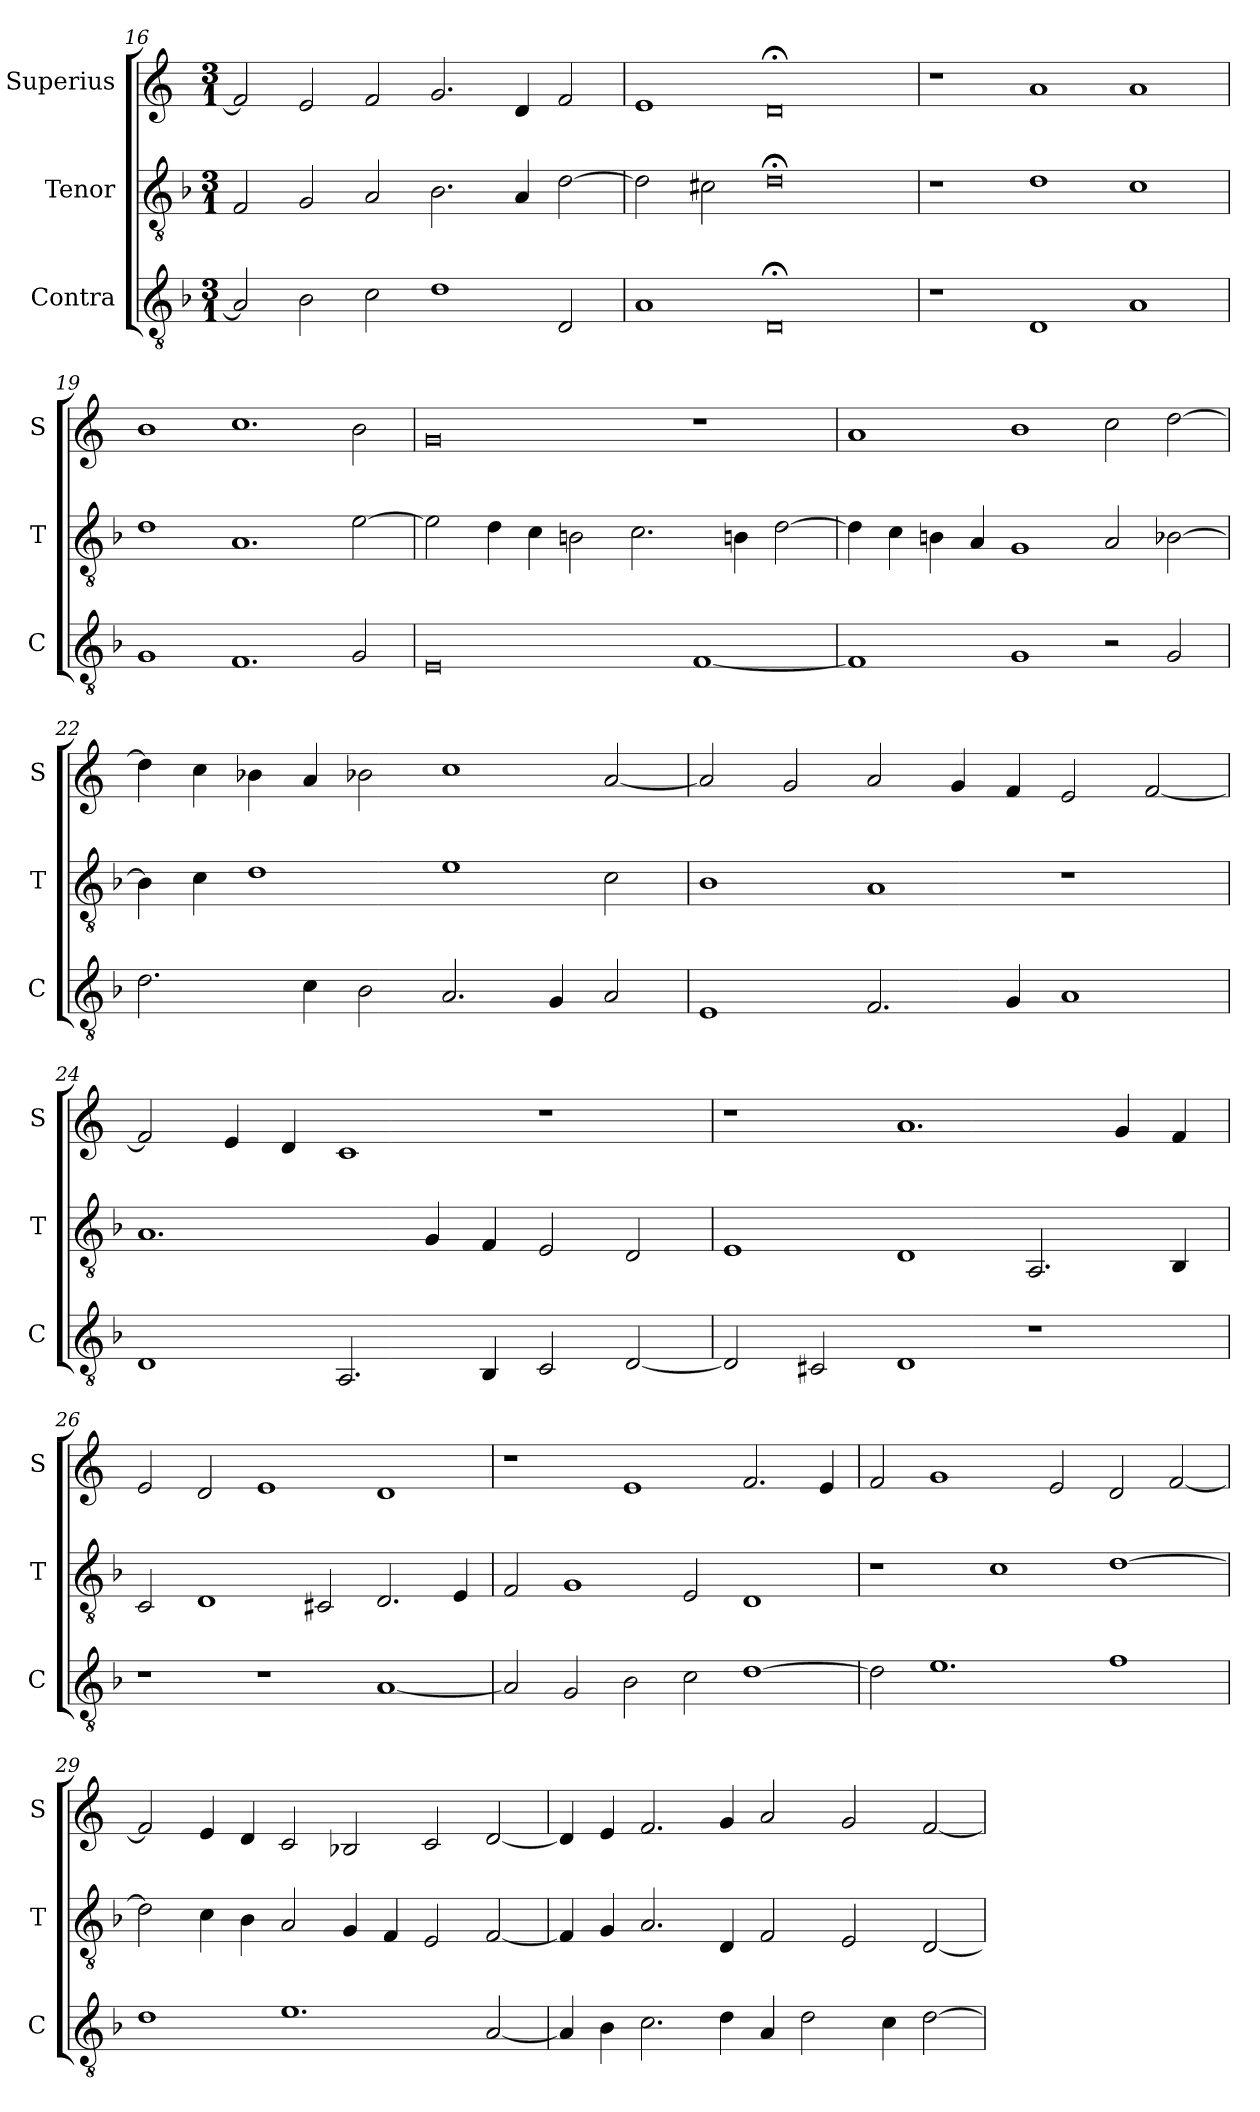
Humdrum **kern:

**kern	**kern	**kern
*part3	*part2	*part1
*staff3	*staff2	*staff1
*I"Contra	*I"Tenor	*I"Superius
*I'C	*I'T	*I'S
*clefGv2	*clefGv2	*clefG2
*k[b-]	*k[b-]	*k[]
*M3/1	*M3/1	*M3/1
=16	=16	=16
2A]	2F	2f]
2B-	2G	2e
2c	2A	2f
1d	2.B-	2.g
.	4A	4d
2D	[2d	2f
=17	=17	=17
1A	2d]	1e
.	2c#X	.
0D;<	0d;<	0d;<
=18	=18	=18
1r	1r	1r
1D	1d	1a
1A	1c	1a
=19	=19	=19
1G	1d	1b
1.F	1.A	1.cc
2G	[2e	2b
=20	=20	=20
0E	2e]	0g
.	4d	.
.	4c	.
.	2Bn	.
.	2.c	.
[1F	.	1r
.	4Bn	.
.	[2d	.
=21	=21	=21
1F]	4d]	1a
.	4c	.
.	4Bn	.
.	4A	.
1G	1G	1b
2r	2A	2cc
2G	[2B-X	[2dd
=22	=22	=22
2.d	4B-]	4dd]
.	4c	4cc
.	1d	4b-X
4c	.	4a
2B-	.	2b-X
2.A	1e	1cc
4G	.	.
2A	2c	[2a
=23	=23	=23
1E	1B-	2a]
.	.	2g
2.F	1A	2a
.	.	4g
4G	.	4f
1A	1r	2e
.	.	[2f
=24	=24	=24
1D	1.A	2f]
.	.	4e
.	.	4d
2.AA	.	1c
.	4G	.
4BB-	4F	.
2C	2E	1r
[2D	2D	.
=25	=25	=25
2D]	1E	1r
2C#X	.	.
1D	1D	1.a
1r	2.AA	.
.	.	4g
.	4BB-	4f
=26	=26	=26
1r	2C	2e
.	1D	2d
1r	.	1e
.	2C#X	.
[1A	2.D	1d
.	4E	.
=27	=27	=27
2A]	2F	1r
2G	1G	.
2B-	.	1e
2c	2E	.
[1d	1D	2.f
.	.	4e
=28	=28	=28
2d]	1r	2f
1.e	.	1g
.	1c	.
.	.	2e
1f	[1d	2d
.	.	[2f
=29	=29	=29
1d	2d]	2f]
.	4c	4e
.	4B-	4d
1.e	2A	2c
.	4G	2B-X
.	4F	.
.	2E	2c
[2A	[2F	[2d
=30	=30	=30
4A]	4F]	4d]
4B-	4G	4e
2.c	2.A	2.f
4d	4D	4g
4A	2F	2a
2d	.	.
.	2E	2g
4c	.	.
[2d	[2D	[2f
=	=	=
*-	*-	*-
